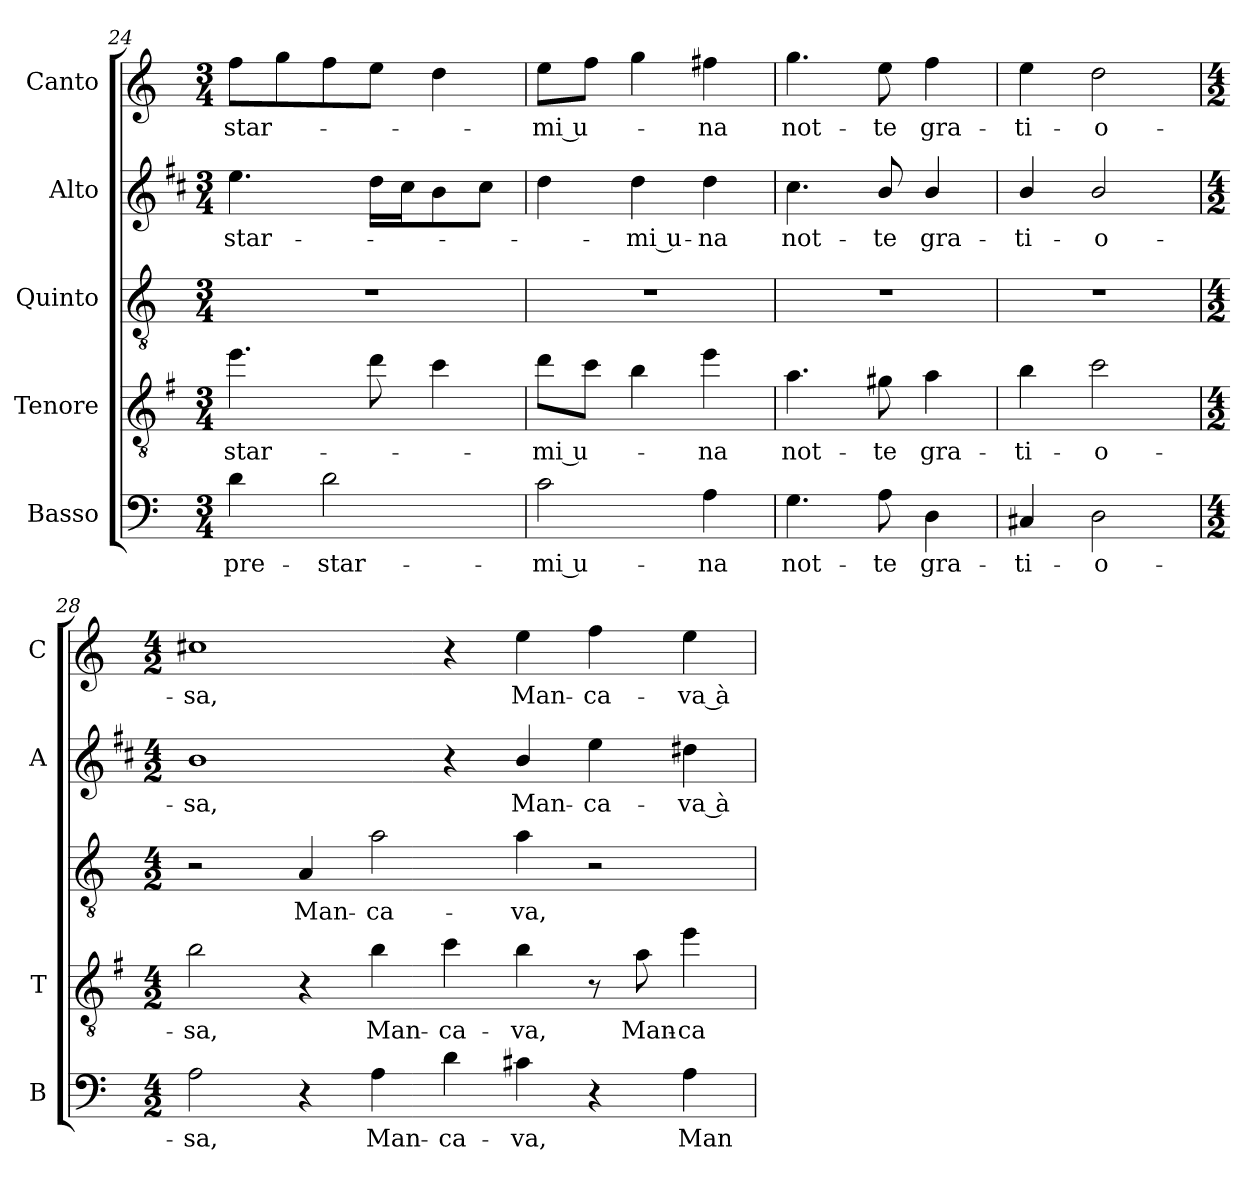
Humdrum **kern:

**kern	**text	**kern	**text	**kern	**text	**kern	**text	**kern	**text
*part5	*part5	*part4	*part4	*part3	*part3	*part2	*part2	*part1	*part1
*staff5	*staff5	*staff4	*staff4	*staff3	*staff3	*staff2	*staff2	*staff1	*staff1
*I"Basso	*	*I"Tenore	*	*I"Quinto	*	*I"Alto	*	*I"Canto	*
*I'B	*	*I'T	*	*	*	*I'A	*	*I'C	*
*clefF4	*	*clefGv2	*	*clefGv2	*	*clefG2	*	*clefG2	*
*	*	*ITrd4c7	*	*	*	*ITrd1c2	*	*	*
*k[]	*	*k[]	*	*k[]	*	*k[]	*	*k[]	*
*C:	*	*C:	*	*C:	*	*C:	*	*C:	*
*M3/4	*	*M3/4	*	*M3/4	*	*M3/4	*	*M3/4	*
=24	=24	=24	=24	=24	=24	=24	=24	=24	=24
!	!LO:LY:b	!	!LO:LY:b	!	!	!	!LO:LY:b	!	!LO:LY:b
4d\	pre-	4.a\	-star-	2.r	.	4.dd\	-star-	8ff\L	-star-
.	.	.	.	.	.	.	.	8gg\	.
!	!LO:LY:b	!	!	!	!	!	!	!	!
2d\	-star-	.	.	.	.	.	.	8ff\	.
.	.	8g\	.	.	.	16cc\LL	.	8ee\J	.
.	.	.	.	.	.	16b\J	.	.	.
.	.	4f\	.	.	.	8a\	.	4dd\	.
.	.	.	.	.	.	8b\J	.	.	.
=25	=25	=25	=25	=25	=25	=25	=25	=25	=25
!	!LO:LY:b	!	!LO:LY:b	!	!	!	!	!	!LO:LY:b
2c\	-mi u-	8g\L	-mi u-	2.r	.	4cc\	.	8ee\L	-mi u-
.	.	8f\J	.	.	.	.	.	8ff\J	.
!	!	!	!	!	!	!	!LO:LY:b	!	!
.	.	4e\	.	.	.	4cc\	-mi u-	4gg\	.
!	!LO:LY:b	!	!LO:LY:b	!	!	!	!LO:LY:b	!	!LO:LY:b
4A\	-na	4a\	-na	.	.	4cc\	-na	4ff#X\	-na
!!LO:PB:g=z
=26	=26	=26	=26	=26	=26	=26	=26	=26	=26
!	!LO:LY:b	!	!LO:LY:b	!	!	!	!LO:LY:b	!	!LO:LY:b
4.G\	not-	4.d\	not-	2.r	.	4.b\	not-	4.gg\	not-
!	!LO:LY:b	!	!LO:LY:b	!	!	!	!LO:LY:b	!	!LO:LY:b
8A\	-te	8c#X\	-te	.	.	8a/	-te	8ee\	-te
!	!LO:LY:b	!	!LO:LY:b	!	!	!	!LO:LY:b	!	!LO:LY:b
4D\	gra-	4d\	gra-	.	.	4a/	gra-	4ff\	gra-
=27	=27	=27	=27	=27	=27	=27	=27	=27	=27
!	!LO:LY:b	!	!LO:LY:b	!	!	!	!LO:LY:b	!	!LO:LY:b
4C#X/	-ti-	4e\	-ti-	2.r	.	4a/	-ti-	4ee\	-ti-
!	!LO:LY:b	!	!LO:LY:b	!	!	!	!LO:LY:b	!	!LO:LY:b
2D\	-o-	2f\	-o-	.	.	2a/	-o-	2dd\	-o-
=28	=28	=28	=28	=28	=28	=28	=28	=28	=28
*M4/2	*	*M4/2	*	*M4/2	*	*M4/2	*	*M4/2	*
!	!LO:LY:b	!	!LO:LY:b	!	!	!	!LO:LY:b	!	!LO:LY:b
2A\	-sa,	2e\	-sa,	2r	.	1a	-sa,	1cc#X	-sa,
!	!	!	!	!	!LO:LY:b	!	!	!	!
4r	.	4r	.	4A/	Man-	.	.	.	.
!	!LO:LY:b	!	!LO:LY:b	!	!LO:LY:b	!	!	!	!
4A\	Man-	4e\	Man-	2a\	-ca-	.	.	.	.
!	!LO:LY:b	!	!LO:LY:b	!	!	!	!	!	!
4d\	-ca-	4f\	-ca-	.	.	4r	.	4r	.
!	!LO:LY:b	!	!LO:LY:b	!	!LO:LY:b	!	!LO:LY:b	!	!LO:LY:b
4c#X\	-va,	4e\	-va,	4a\	-va,	4a/	Man-	4ee\	Man-
!	!	!	!	!	!	!	!LO:LY:b	!	!LO:LY:b
4r	.	8r	.	2r	.	4dd\	-ca-	4ff\	-ca-
!	!	!	!LO:LY:b	!	!	!	!	!	!
.	.	8d\	Man-	.	.	.	.	.	.
!	!LO:LY:b	!	!LO:LY:b	!	!	!	!LO:LY:b	!	!LO:LY:b
4A\	Man-	4a\	-ca-	.	.	4cc#X\	-va à	4ee\	-va à
=	=	=	=	=	=	=	=	=	=
*-	*-	*-	*-	*-	*-	*-	*-	*-	*-
